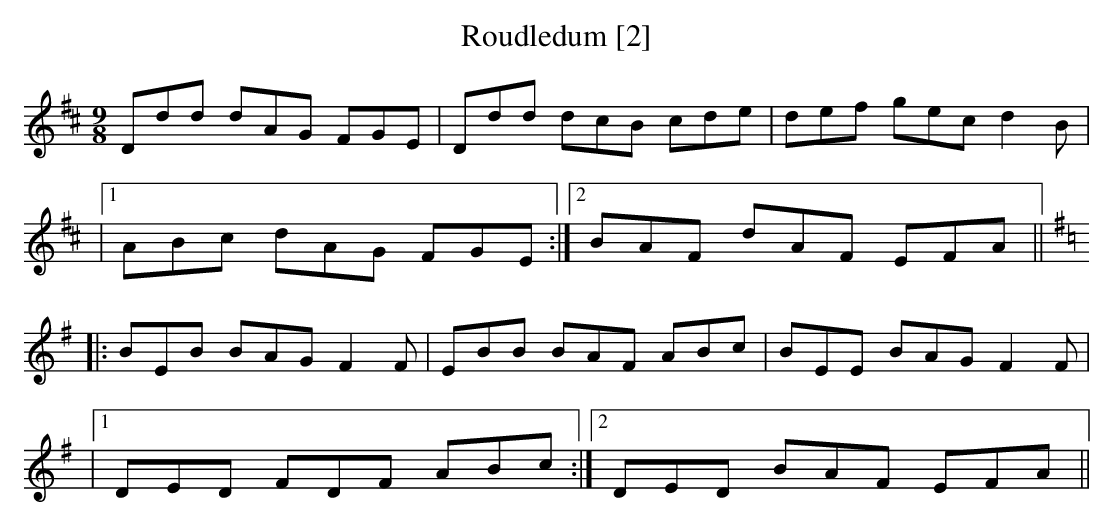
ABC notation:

X:1
T:Roudledum [2]
M:9/8
L:1/8
K:D
Ddd dAG FGE|Ddd dcB cde|def gec d2B|
|1 ABc dAG FGE:|2 BAF dAF EFA||
K:Emin
|:BEB BAG F2F|EBB BAF ABc|BEE BAG F2F|
|1 DED FDF ABc:|2 DED BAF EFA||
